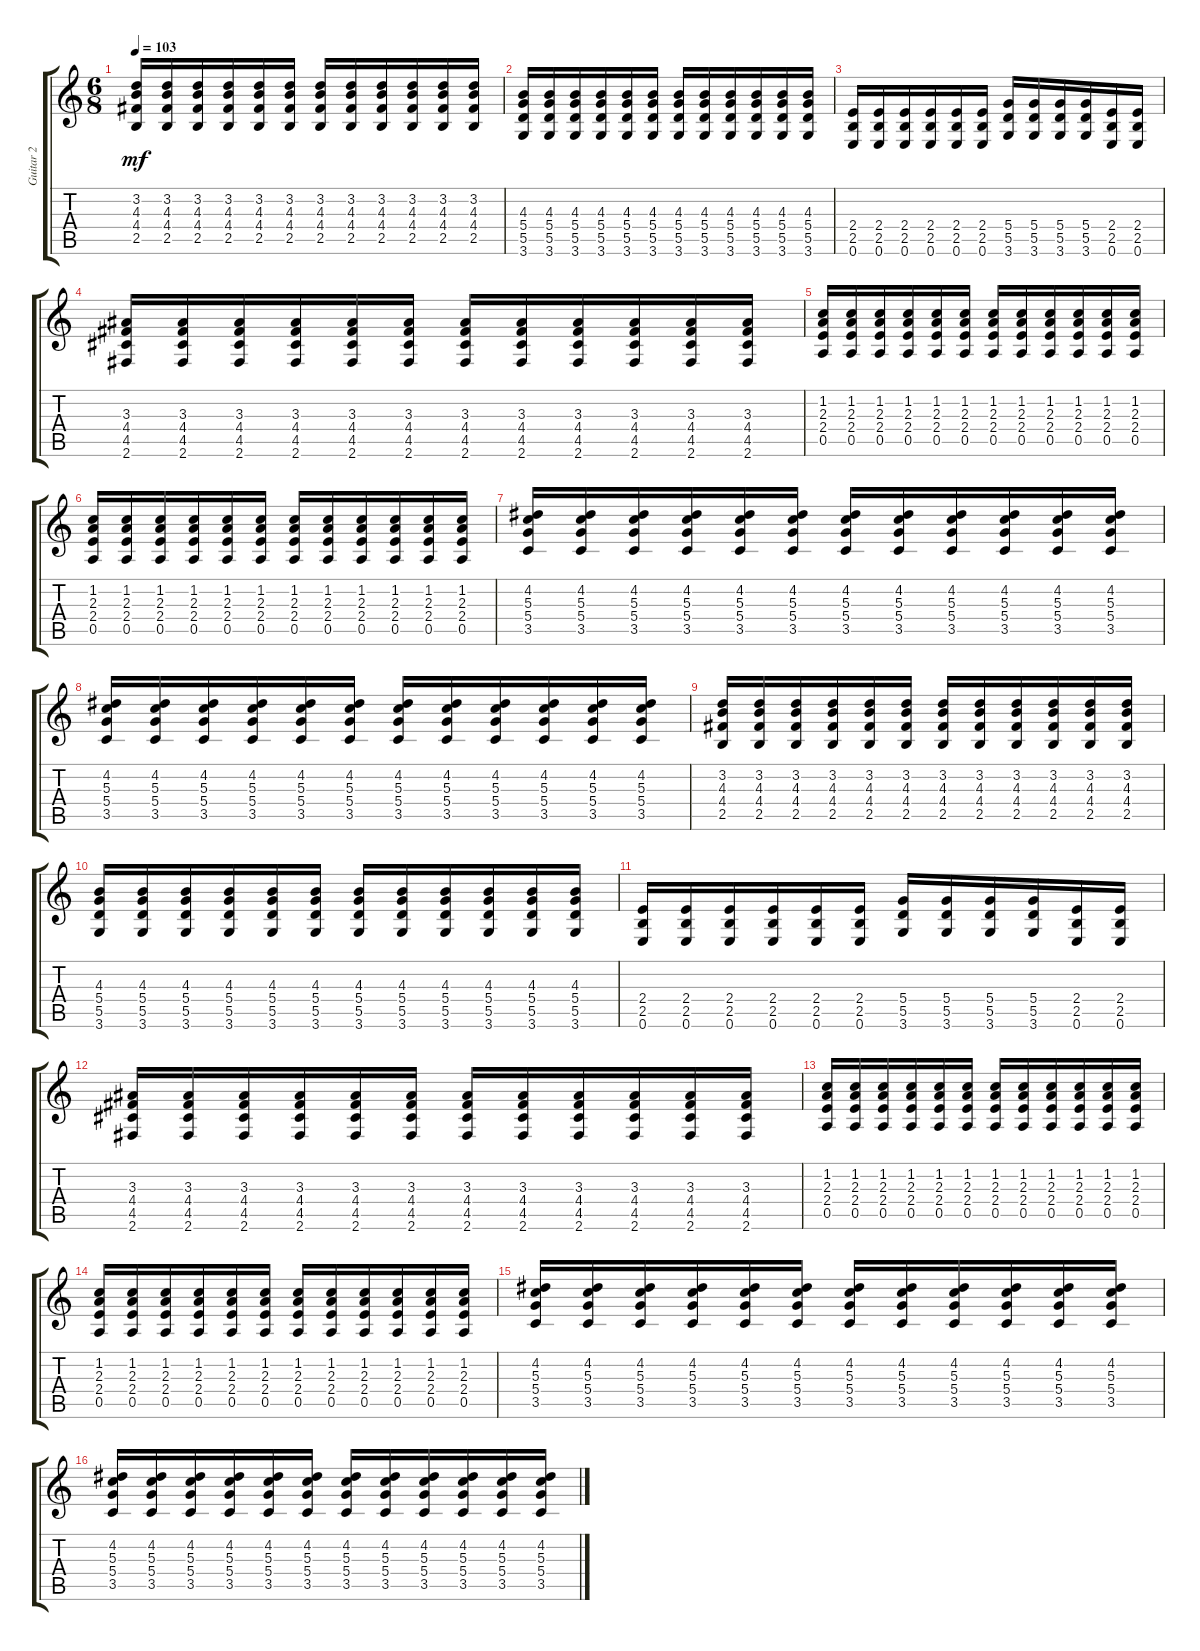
\track ("Guitar 2" "Guitar 2") {instrument distortionguitar}
\staff {score tabs}
\tuning (E4 B3 G3 D3 A2 E2) {hide}
\ts (6 8)
\tempo 103
\clef g2
\ks c
(3.2 4.3 4.4 2.5).16{dy mf} (3.2 4.3 4.4 2.5).16 (3.2 4.3 4.4 2.5).16 (3.2 4.3 4.4 2.5).16 (3.2 4.3 4.4 2.5).16 (3.2 4.3 4.4 2.5).16 (3.2 4.3 4.4 2.5).16 (3.2 4.3 4.4 2.5).16 (3.2 4.3 4.4 2.5).16 (3.2 4.3 4.4 2.5).16 (3.2 4.3 4.4 2.5).16 (3.2 4.3 4.4 2.5).16 |
(4.3 5.4 5.5 3.6).16 (4.3 5.4 5.5 3.6).16 (4.3 5.4 5.5 3.6).16 (4.3 5.4 5.5 3.6).16 (4.3 5.4 5.5 3.6).16 (4.3 5.4 5.5 3.6).16 (4.3 5.4 5.5 3.6).16 (4.3 5.4 5.5 3.6).16 (4.3 5.4 5.5 3.6).16 (4.3 5.4 5.5 3.6).16 (4.3 5.4 5.5 3.6).16 (4.3 5.4 5.5 3.6).16 |
(2.4 2.5 0.6).16 (2.4 2.5 0.6).16 (2.4 2.5 0.6).16 (2.4 2.5 0.6).16 (2.4 2.5 0.6).16 (2.4 2.5 0.6).16 (5.4 5.5 3.6).16 (5.4 5.5 3.6).16 (5.4 5.5 3.6).16 (5.4 5.5 3.6).16 (2.4 2.5 0.6).16 (2.4 2.5 0.6).16 |
(3.3 4.4 4.5 2.6).16 (3.3 4.4 4.5 2.6).16 (3.3 4.4 4.5 2.6).16 (3.3 4.4 4.5 2.6).16 (3.3 4.4 4.5 2.6).16 (3.3 4.4 4.5 2.6).16 (3.3 4.4 4.5 2.6).16 (3.3 4.4 4.5 2.6).16 (3.3 4.4 4.5 2.6).16 (3.3 4.4 4.5 2.6).16 (3.3 4.4 4.5 2.6).16 (3.3 4.4 4.5 2.6).16 |
(1.2 2.3 2.4 0.5).16 (1.2 2.3 2.4 0.5).16 (1.2 2.3 2.4 0.5).16 (1.2 2.3 2.4 0.5).16 (1.2 2.3 2.4 0.5).16 (1.2 2.3 2.4 0.5).16 (1.2 2.3 2.4 0.5).16 (1.2 2.3 2.4 0.5).16 (1.2 2.3 2.4 0.5).16 (1.2 2.3 2.4 0.5).16 (1.2 2.3 2.4 0.5).16 (1.2 2.3 2.4 0.5).16 |
(1.2 2.3 2.4 0.5).16 (1.2 2.3 2.4 0.5).16 (1.2 2.3 2.4 0.5).16 (1.2 2.3 2.4 0.5).16 (1.2 2.3 2.4 0.5).16 (1.2 2.3 2.4 0.5).16 (1.2 2.3 2.4 0.5).16 (1.2 2.3 2.4 0.5).16 (1.2 2.3 2.4 0.5).16 (1.2 2.3 2.4 0.5).16 (1.2 2.3 2.4 0.5).16 (1.2 2.3 2.4 0.5).16 |
(4.2 5.3 5.4 3.5).16 (4.2 5.3 5.4 3.5).16 (4.2 5.3 5.4 3.5).16 (4.2 5.3 5.4 3.5).16 (4.2 5.3 5.4 3.5).16 (4.2 5.3 5.4 3.5).16 (4.2 5.3 5.4 3.5).16 (4.2 5.3 5.4 3.5).16 (4.2 5.3 5.4 3.5).16 (4.2 5.3 5.4 3.5).16 (4.2 5.3 5.4 3.5).16 (4.2 5.3 5.4 3.5).16 |
(4.2 5.3 5.4 3.5).16 (4.2 5.3 5.4 3.5).16 (4.2 5.3 5.4 3.5).16 (4.2 5.3 5.4 3.5).16 (4.2 5.3 5.4 3.5).16 (4.2 5.3 5.4 3.5).16 (4.2 5.3 5.4 3.5).16 (4.2 5.3 5.4 3.5).16 (4.2 5.3 5.4 3.5).16 (4.2 5.3 5.4 3.5).16 (4.2 5.3 5.4 3.5).16 (4.2 5.3 5.4 3.5).16 |
(3.2 4.3 4.4 2.5).16 (3.2 4.3 4.4 2.5).16 (3.2 4.3 4.4 2.5).16 (3.2 4.3 4.4 2.5).16 (3.2 4.3 4.4 2.5).16 (3.2 4.3 4.4 2.5).16 (3.2 4.3 4.4 2.5).16 (3.2 4.3 4.4 2.5).16 (3.2 4.3 4.4 2.5).16 (3.2 4.3 4.4 2.5).16 (3.2 4.3 4.4 2.5).16 (3.2 4.3 4.4 2.5).16 |
(4.3 5.4 5.5 3.6).16 (4.3 5.4 5.5 3.6).16 (4.3 5.4 5.5 3.6).16 (4.3 5.4 5.5 3.6).16 (4.3 5.4 5.5 3.6).16 (4.3 5.4 5.5 3.6).16 (4.3 5.4 5.5 3.6).16 (4.3 5.4 5.5 3.6).16 (4.3 5.4 5.5 3.6).16 (4.3 5.4 5.5 3.6).16 (4.3 5.4 5.5 3.6).16 (4.3 5.4 5.5 3.6).16 |
(2.4 2.5 0.6).16 (2.4 2.5 0.6).16 (2.4 2.5 0.6).16 (2.4 2.5 0.6).16 (2.4 2.5 0.6).16 (2.4 2.5 0.6).16 (5.4 5.5 3.6).16 (5.4 5.5 3.6).16 (5.4 5.5 3.6).16 (5.4 5.5 3.6).16 (2.4 2.5 0.6).16 (2.4 2.5 0.6).16 |
(3.3 4.4 4.5 2.6).16 (3.3 4.4 4.5 2.6).16 (3.3 4.4 4.5 2.6).16 (3.3 4.4 4.5 2.6).16 (3.3 4.4 4.5 2.6).16 (3.3 4.4 4.5 2.6).16 (3.3 4.4 4.5 2.6).16 (3.3 4.4 4.5 2.6).16 (3.3 4.4 4.5 2.6).16 (3.3 4.4 4.5 2.6).16 (3.3 4.4 4.5 2.6).16 (3.3 4.4 4.5 2.6).16 |
(1.2 2.3 2.4 0.5).16 (1.2 2.3 2.4 0.5).16 (1.2 2.3 2.4 0.5).16 (1.2 2.3 2.4 0.5).16 (1.2 2.3 2.4 0.5).16 (1.2 2.3 2.4 0.5).16 (1.2 2.3 2.4 0.5).16 (1.2 2.3 2.4 0.5).16 (1.2 2.3 2.4 0.5).16 (1.2 2.3 2.4 0.5).16 (1.2 2.3 2.4 0.5).16 (1.2 2.3 2.4 0.5).16 |
(1.2 2.3 2.4 0.5).16 (1.2 2.3 2.4 0.5).16 (1.2 2.3 2.4 0.5).16 (1.2 2.3 2.4 0.5).16 (1.2 2.3 2.4 0.5).16 (1.2 2.3 2.4 0.5).16 (1.2 2.3 2.4 0.5).16 (1.2 2.3 2.4 0.5).16 (1.2 2.3 2.4 0.5).16 (1.2 2.3 2.4 0.5).16 (1.2 2.3 2.4 0.5).16 (1.2 2.3 2.4 0.5).16 |
(4.2 5.3 5.4 3.5).16 (4.2 5.3 5.4 3.5).16 (4.2 5.3 5.4 3.5).16 (4.2 5.3 5.4 3.5).16 (4.2 5.3 5.4 3.5).16 (4.2 5.3 5.4 3.5).16 (4.2 5.3 5.4 3.5).16 (4.2 5.3 5.4 3.5).16 (4.2 5.3 5.4 3.5).16 (4.2 5.3 5.4 3.5).16 (4.2 5.3 5.4 3.5).16 (4.2 5.3 5.4 3.5).16 |
(4.2 5.3 5.4 3.5).16 (4.2 5.3 5.4 3.5).16 (4.2 5.3 5.4 3.5).16 (4.2 5.3 5.4 3.5).16 (4.2 5.3 5.4 3.5).16 (4.2 5.3 5.4 3.5).16 (4.2 5.3 5.4 3.5).16 (4.2 5.3 5.4 3.5).16 (4.2 5.3 5.4 3.5).16 (4.2 5.3 5.4 3.5).16 (4.2 5.3 5.4 3.5).16 (4.2 5.3 5.4 3.5).16
